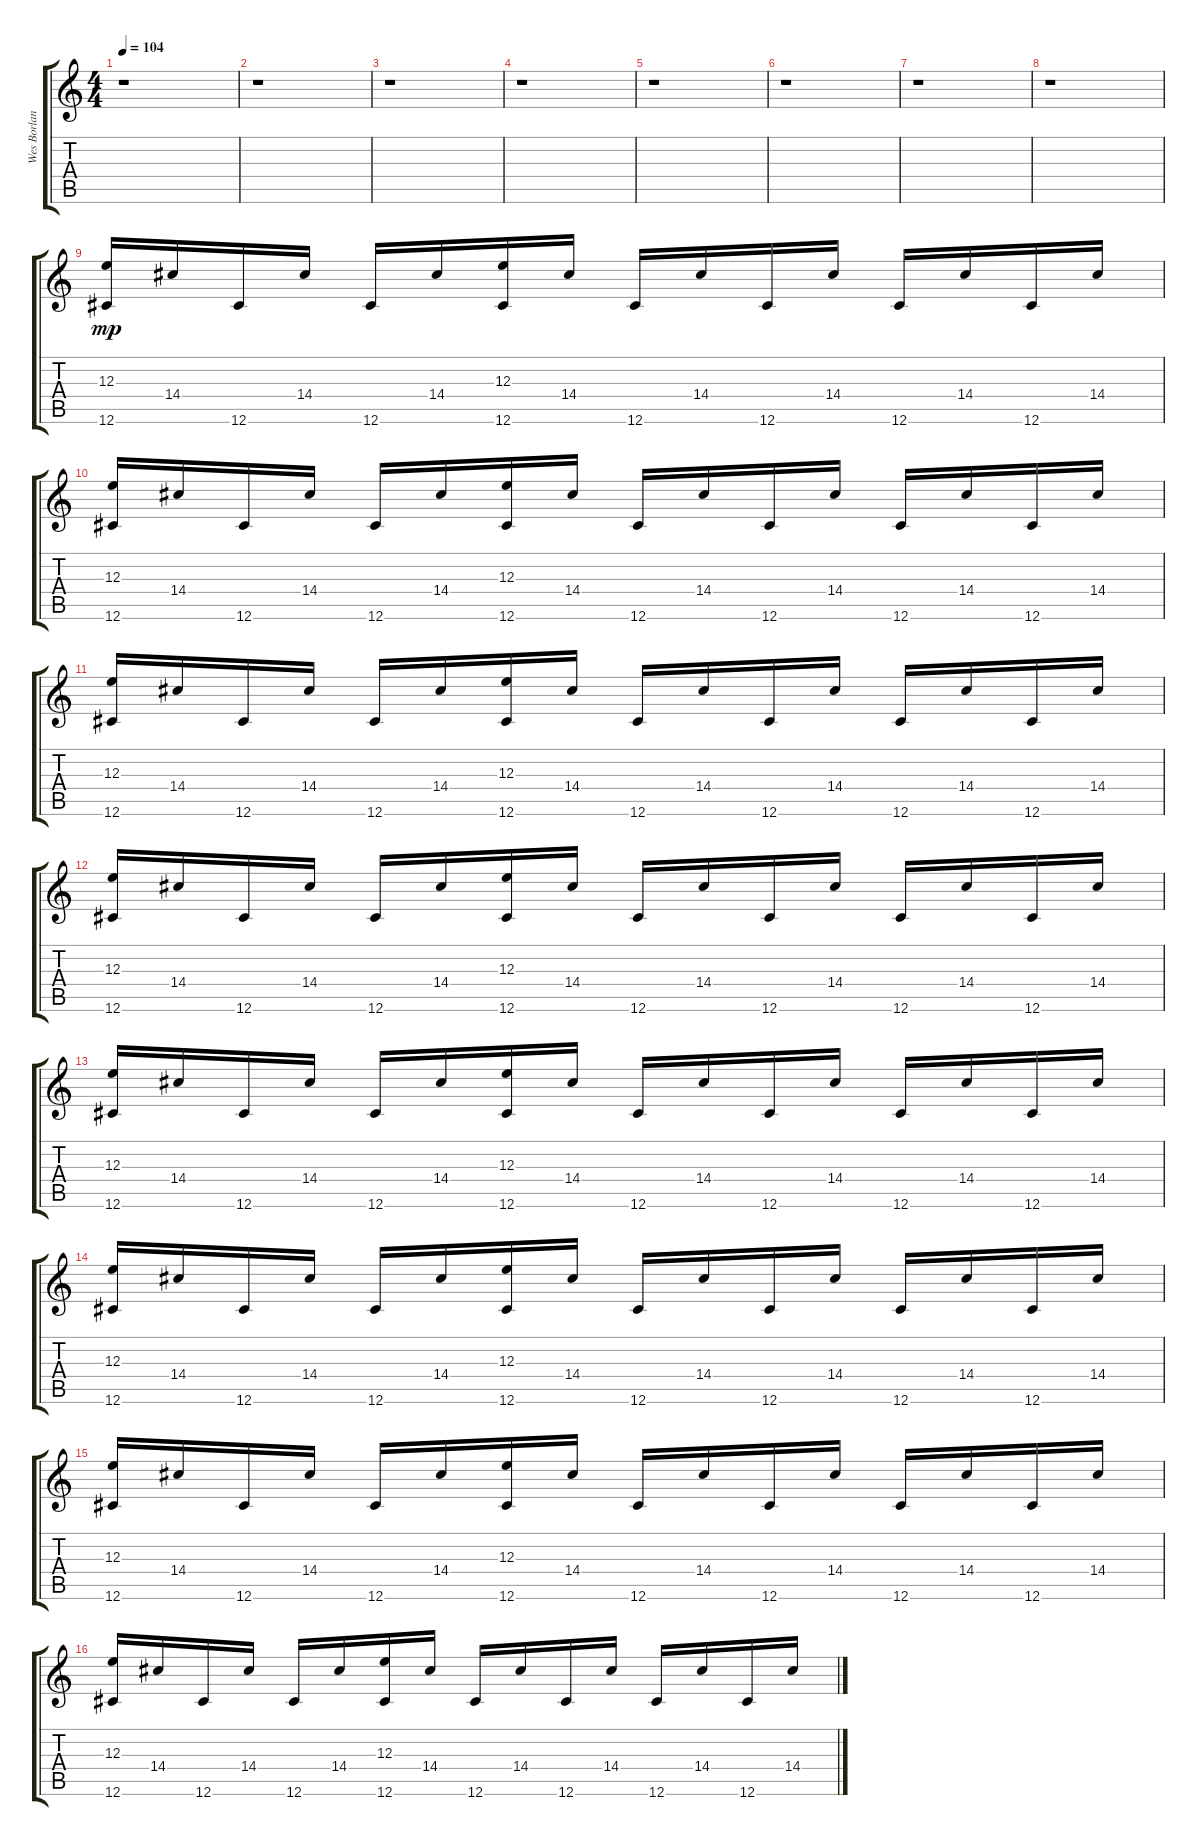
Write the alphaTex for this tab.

\track ("Wes Borland (Guitar)" "Wes Borlan") {instrument electricguitarclean}
\staff {score tabs}
\tuning (Db4 Ab3 E3 B2 Gb2 Db2) {hide}
\ts (4 4)
\tempo 104
\clef g2
\ks c
r.1{dy mp instrument electricguitarclean} |
r.1 |
r.1 |
r.1 |
r.1 |
r.1 |
r.1 |
r.1 |
(12.3 12.6).16 14.4.16 12.6.16 14.4.16 12.6.16 14.4.16 (12.3 12.6).16 14.4.16 12.6.16 14.4.16 12.6.16 14.4.16 12.6.16 14.4.16 12.6.16 14.4.16 |
(12.3 12.6).16 14.4.16 12.6.16 14.4.16 12.6.16 14.4.16 (12.3 12.6).16 14.4.16 12.6.16 14.4.16 12.6.16 14.4.16 12.6.16 14.4.16 12.6.16 14.4.16 |
(12.3 12.6).16 14.4.16 12.6.16 14.4.16 12.6.16 14.4.16 (12.3 12.6).16 14.4.16 12.6.16 14.4.16 12.6.16 14.4.16 12.6.16 14.4.16 12.6.16 14.4.16 |
(12.3 12.6).16 14.4.16 12.6.16 14.4.16 12.6.16 14.4.16 (12.3 12.6).16 14.4.16 12.6.16 14.4.16 12.6.16 14.4.16 12.6.16 14.4.16 12.6.16 14.4.16 |
(12.3 12.6).16 14.4.16 12.6.16 14.4.16 12.6.16 14.4.16 (12.3 12.6).16 14.4.16 12.6.16 14.4.16 12.6.16 14.4.16 12.6.16 14.4.16 12.6.16 14.4.16 |
(12.3 12.6).16 14.4.16 12.6.16 14.4.16 12.6.16 14.4.16 (12.3 12.6).16 14.4.16 12.6.16 14.4.16 12.6.16 14.4.16 12.6.16 14.4.16 12.6.16 14.4.16 |
(12.3 12.6).16 14.4.16 12.6.16 14.4.16 12.6.16 14.4.16 (12.3 12.6).16 14.4.16 12.6.16 14.4.16 12.6.16 14.4.16 12.6.16 14.4.16 12.6.16 14.4.16 |
(12.3 12.6).16 14.4.16 12.6.16 14.4.16 12.6.16 14.4.16 (12.3 12.6).16 14.4.16 12.6.16 14.4.16 12.6.16 14.4.16 12.6.16 14.4.16 12.6.16 14.4.16
